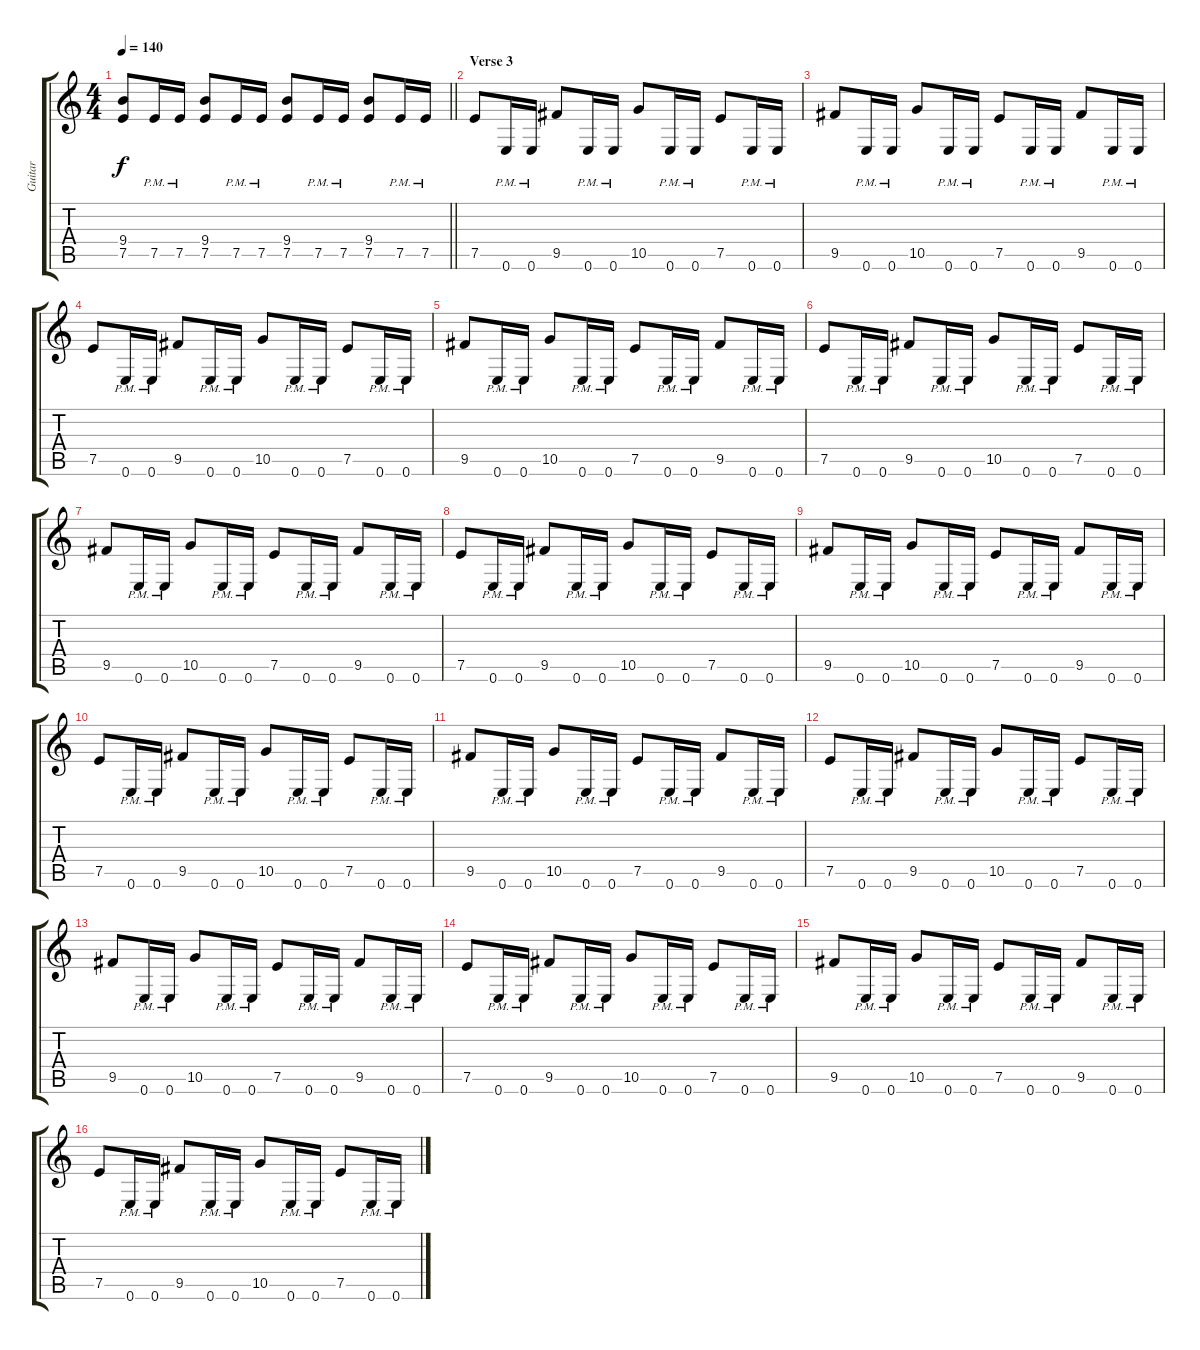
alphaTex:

\track ("Guitar" "Guitar") {instrument distortionguitar}
\staff {score tabs}
\tuning (E4 B3 G3 D3 A2 E2) {hide}
\ts (4 4)
\tempo 140
\clef g2
\barLineRight lightlight
\ks c
(9.4 7.5).8{dy f} 7.5{pm}.16 7.5{pm}.16 (9.4 7.5).8 7.5{pm}.16 7.5{pm}.16 (9.4 7.5).8 7.5{pm}.16 7.5{pm}.16 (9.4 7.5).8 7.5{pm}.16 7.5{pm}.16 |
\section ("" "Verse 3")
7.5.8 0.6{pm}.16 0.6{pm}.16 9.5.8 0.6{pm}.16 0.6{pm}.16 10.5.8 0.6{pm}.16 0.6{pm}.16 7.5.8 0.6{pm}.16 0.6{pm}.16 |
9.5.8 0.6{pm}.16 0.6{pm}.16 10.5.8 0.6{pm}.16 0.6{pm}.16 7.5.8 0.6{pm}.16 0.6{pm}.16 9.5.8 0.6{pm}.16 0.6{pm}.16 |
7.5.8 0.6{pm}.16 0.6{pm}.16 9.5.8 0.6{pm}.16 0.6{pm}.16 10.5.8 0.6{pm}.16 0.6{pm}.16 7.5.8 0.6{pm}.16 0.6{pm}.16 |
9.5.8 0.6{pm}.16 0.6{pm}.16 10.5.8 0.6{pm}.16 0.6{pm}.16 7.5.8 0.6{pm}.16 0.6{pm}.16 9.5.8 0.6{pm}.16 0.6{pm}.16 |
7.5.8 0.6{pm}.16 0.6{pm}.16 9.5.8 0.6{pm}.16 0.6{pm}.16 10.5.8 0.6{pm}.16 0.6{pm}.16 7.5.8 0.6{pm}.16 0.6{pm}.16 |
9.5.8 0.6{pm}.16 0.6{pm}.16 10.5.8 0.6{pm}.16 0.6{pm}.16 7.5.8 0.6{pm}.16 0.6{pm}.16 9.5.8 0.6{pm}.16 0.6{pm}.16 |
7.5.8 0.6{pm}.16 0.6{pm}.16 9.5.8 0.6{pm}.16 0.6{pm}.16 10.5.8 0.6{pm}.16 0.6{pm}.16 7.5.8 0.6{pm}.16 0.6{pm}.16 |
9.5.8 0.6{pm}.16 0.6{pm}.16 10.5.8 0.6{pm}.16 0.6{pm}.16 7.5.8 0.6{pm}.16 0.6{pm}.16 9.5.8 0.6{pm}.16 0.6{pm}.16 |
7.5.8 0.6{pm}.16 0.6{pm}.16 9.5.8 0.6{pm}.16 0.6{pm}.16 10.5.8 0.6{pm}.16 0.6{pm}.16 7.5.8 0.6{pm}.16 0.6{pm}.16 |
9.5.8 0.6{pm}.16 0.6{pm}.16 10.5.8 0.6{pm}.16 0.6{pm}.16 7.5.8 0.6{pm}.16 0.6{pm}.16 9.5.8 0.6{pm}.16 0.6{pm}.16 |
7.5.8 0.6{pm}.16 0.6{pm}.16 9.5.8 0.6{pm}.16 0.6{pm}.16 10.5.8 0.6{pm}.16 0.6{pm}.16 7.5.8 0.6{pm}.16 0.6{pm}.16 |
9.5.8 0.6{pm}.16 0.6{pm}.16 10.5.8 0.6{pm}.16 0.6{pm}.16 7.5.8 0.6{pm}.16 0.6{pm}.16 9.5.8 0.6{pm}.16 0.6{pm}.16 |
7.5.8 0.6{pm}.16 0.6{pm}.16 9.5.8 0.6{pm}.16 0.6{pm}.16 10.5.8 0.6{pm}.16 0.6{pm}.16 7.5.8 0.6{pm}.16 0.6{pm}.16 |
9.5.8 0.6{pm}.16 0.6{pm}.16 10.5.8 0.6{pm}.16 0.6{pm}.16 7.5.8 0.6{pm}.16 0.6{pm}.16 9.5.8 0.6{pm}.16 0.6{pm}.16 |
7.5.8 0.6{pm}.16 0.6{pm}.16 9.5.8 0.6{pm}.16 0.6{pm}.16 10.5.8 0.6{pm}.16 0.6{pm}.16 7.5.8 0.6{pm}.16 0.6{pm}.16
